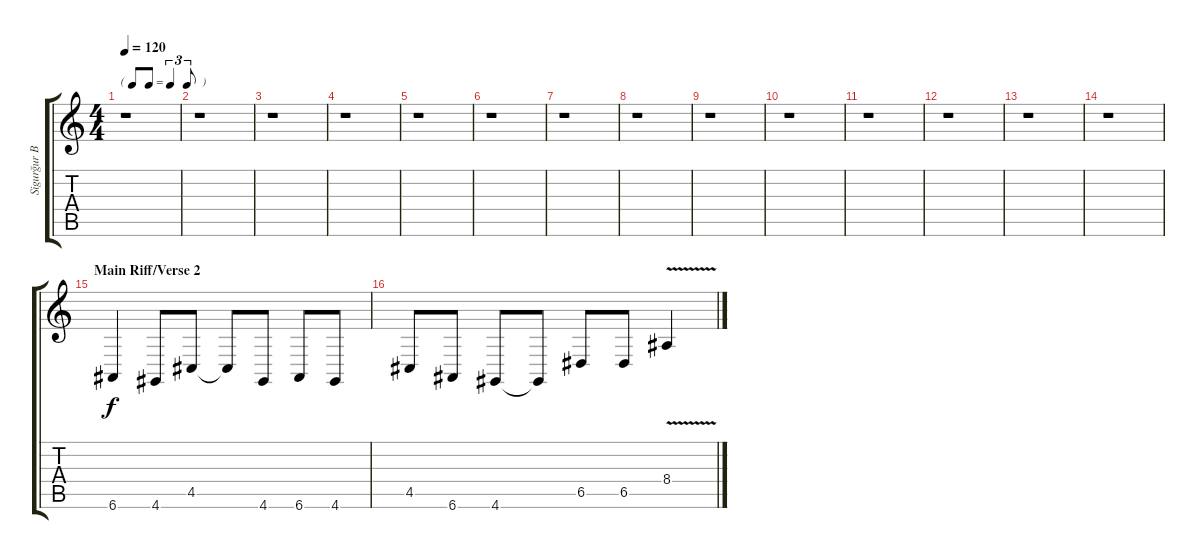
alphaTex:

\track ("Sigurğur Bachmann, Vocals" "Sigurğur B") {instrument lead5charang}
\staff {score tabs}
\tuning (E4 B3 G3 D3 A2 E2) {hide}
\ts (4 4)
\tf triplet8th
\tempo 120
\clef g2
\ks c
r.1{dy f} |
r.1 |
r.1 |
r.1 |
r.1 |
r.1 |
r.1 |
r.1 |
r.1 |
r.1 |
r.1 |
r.1 |
r.1 |
r.1 |
\section ("" "Main Riff/Verse 2")
6.6.4 4.6.8 4.5.8 4.5{t}.8 4.6.8 6.6.8 4.6.8 |
4.5.8 6.6.8 4.6.8 4.6{t}.8 6.5.8 6.5.8 8.4{v}.4
